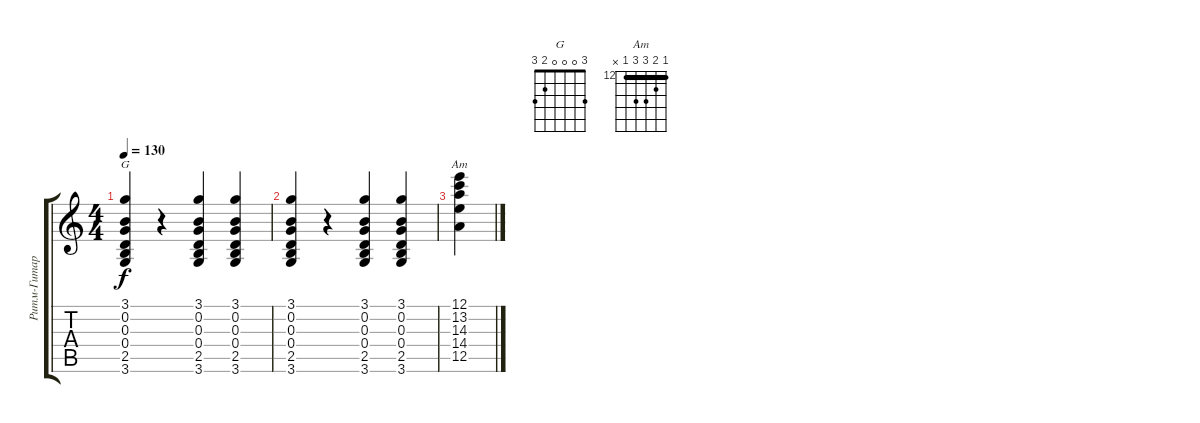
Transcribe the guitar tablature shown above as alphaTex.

\track ("Ритм-Гитара" "Ритм-Гитар") {instrument acousticguitarnylon}
\staff {score tabs}
\tuning (E4 B3 G3 D3 A2 E2) {hide}
\chord ("G" 3 0 0 0 2 3)
\chord ("Am" 12 13 14 14 12 x) {firstfret 12 barre 12}
\ts (4 4)
\tempo 130
\clef g2
\ks c
(3.1 0.2 0.3 0.4 2.5 3.6).4{ch "G" dy f} r.4 (3.1 0.2 0.3 0.4 2.5 3.6).4 (3.1 0.2 0.3 0.4 2.5 3.6).4 |
(3.1 0.2 0.3 0.4 2.5 3.6).4 r.4 (3.1 0.2 0.3 0.4 2.5 3.6).4 (3.1 0.2 0.3 0.4 2.5 3.6).4 |
(12.1 13.2 14.3 14.4 12.5).4{ch "Am"}
